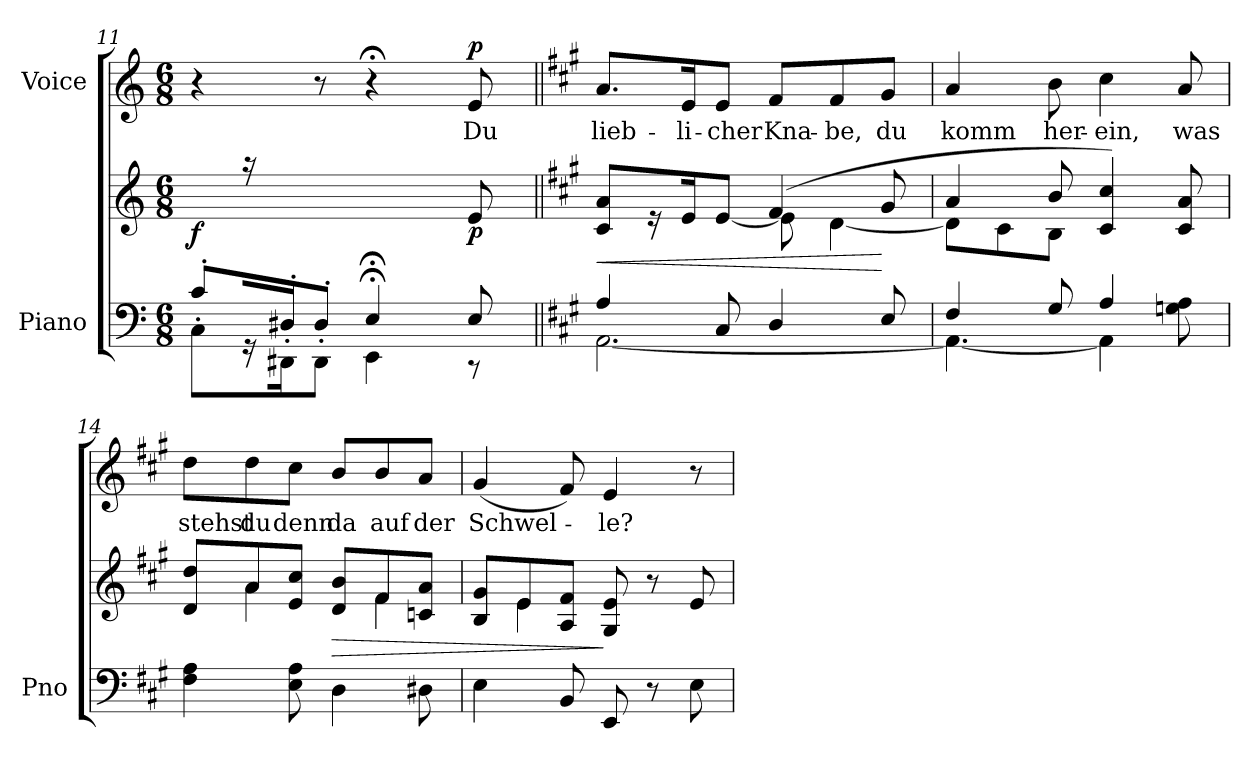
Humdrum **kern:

**kern	**kern	**dynam	**kern	**text	**dynam
*part2	*part2	*part2	*part1	*part1	*part1
*staff3	*staff2	*staff2/3	*staff1	*staff1	*staff1
*I"Piano	*	*	*I"Voice	*	*
*I'Pno	*	*	*	*	*
*clefF4	*clefG2	*	*clefG2	*	*
*k[]	*k[]	*	*k[]	*	*
*M6/8	*M6/8	*	*M6/8	*	*
*MM104	*MM104	*	*MM104	*	*
=11	=11	=11	=11	=11	=11
*^	*	*	*	*	*
*	*^	*	*	*	*	*
!	!	!	!	!LO:DY:b	!	!	!
*	*	*	*	*	*^	*	*
*	*	*	*	*	*	*^	*	*
*	*	*	*	*	*	*	*^	*	*
8c'/L	2ryy	8C'\L	8ryy	f	4r	8ryy	8.ryy	2ryy	.	.
*	*	*	*	*	*MM102	*	*	*	*	*
16ryy	.	16r	16raa	.	.	2ryy	.	.	.	.
*	*	*	*	*	*MM101	*	*	*	*	*
16D#X'/K	.	16DD#X'\K	4..ryy	.	.	.	2ryy	.	.	.
*	*	*	*	*	*MM100	*	*	*	*	*
8D#'/J	.	8DD#'\J	.	.	8r	.	.	.	.	.
*	*	*	*	*	*MM98	*	*	*	*	*
4E;</	.	4EE;\	.	.	4r;<	.	.	.	.	.
*	*	*	*	*	*MM96	*	*	*	*	*
.	8ryy	.	.	.	.	.	.	4ryy	.	.
*	*	*	*	*	*MM94	*	*	*	*	*
!	!	!	!	!LO:DY:b	!	!	!	!	!LO:LY:b	!LO:DY:a
8ryy	8E/	8r	8e/	p	8e/	8ryy	.	.	Du	p
.	.	.	.	.	.	.	16ryy	.	.	.
*v	*v	*v	*	*	*v	*v	*v	*v	*	*
!!LO:LB:g=z
=12||	=12||	=12||	=12||	=12||	=12||
*k[f#c#g#]	*k[f#c#g#]	*	*k[f#c#g#]	*	*
*^	*	*	*^	*	*
*	*^	*	*	*	*^	*	*
*	*	*	*	*	*	*	*^	*	*
!	!	!	!	!	!LO:TX:a:B:t=Etwas langsamer	!	!	!	!	!
!	!	!	!	!LO:HP:b	!	!	!	!	!LO:LY:b	!
*	*v	*v	*^	*	*v	*v	*v	*v	*	*
4A/	[2.AA\	8c#/ 8a/L	4.ryy	<	8.a/L	lieb-	.
.	.	16r	.	.	.	.	.
!	!	!	!	!	!	!LO:LY:b	!
.	.	16e/K	.	.	16e/K	-li-	.
!	!	!	!	!	!	!LO:LY:b	!
8C#/	.	[8e/J	.	.	8e/J	-cher	.
!	!	!	!	!	!	!LO:LY:b	!
4D/	.	(>4f#/	8e\]	.	8f#/L	Kna-	.
!	!	!	!	!	!	!LO:LY:b	!
.	.	.	[4d\	.	8f#/	-be,	.
!	!	!	!	!	!	!LO:LY:b	!
8E/	.	8g#/	.	[	8g#/J	du	.
=13	=13	=13	=13	=13	=13	=13	=13
!	!	!	!	!	!	!LO:LY:b	!
4F#/	4.AA\_	4a/	8d\L]	.	4a/	komm	.
.	.	.	8c#\	.	.	.	.
!	!	!	!	!	!	!LO:LY:b	!
8G#/	.	8b/	8B\J	.	8b\	her-	.
!	!	!	!	!	!	!LO:LY:b	!
4A/	4AA\]	4c#/ 4cc#/)	4ryy	.	4cc#\	-ein,	.
!	!	!	!	!	!	!LO:LY:b	!
8Gn\ 8A\	8ryy	8c#/ 8a/	8ryy	.	8a/	was	.
=14	=14	=14	=14	=14	=14	=14	=14
!	!	!	!	!	!	!LO:LY:b	!
*v	*v	*	*	*	*	*	*
4F#\ 4A\	8d/ 8dd/L	8ryy	.	8dd\L	stehst	.
!	!	!	!	!	!LO:LY:b	!
.	8a/	4a\	.	8dd\	du	.
!	!	!	!	!	!LO:LY:b	!
8E\ 8A\	8e/ 8cc#/J	.	.	8cc#\J	denn	.
!	!	!	!LO:HP:b	!	!LO:LY:b	!
4D\	(8d/ 8b/L	8ryy	>	8b/L	da	.
!	!	!	!	!	!LO:LY:b	!
.	8f#/	4f#\	.	8b/	auf	.
!	!	!	!	!	!LO:LY:b	!
8D#X\	8cn/ 8a/J	.	.	8a/J	der	.
=15	=15	=15	=15	=15	=15	=15
!	!	!	!	!	!LO:LY:b	!
4E\	8B/ 8g#/L	8ryy	.	(<4g#/	Schwel-	.
.	8e/	4e\	.	.	.	.
8BB/	8A/ 8f#/J	.	.	8f#/)	.	.
!	!	!	!	!	!LO:LY:b	!
8EE/	8G#/ 8e/	4ryy	]	4e/	-le?	.
8r	8r	.	.	.	.	.
8E\	8e/	8ryy	.	8r	.	.
*	*v	*v	*	*	*	*
=	=	=	=	=	=
*-	*-	*-	*-	*-	*-
